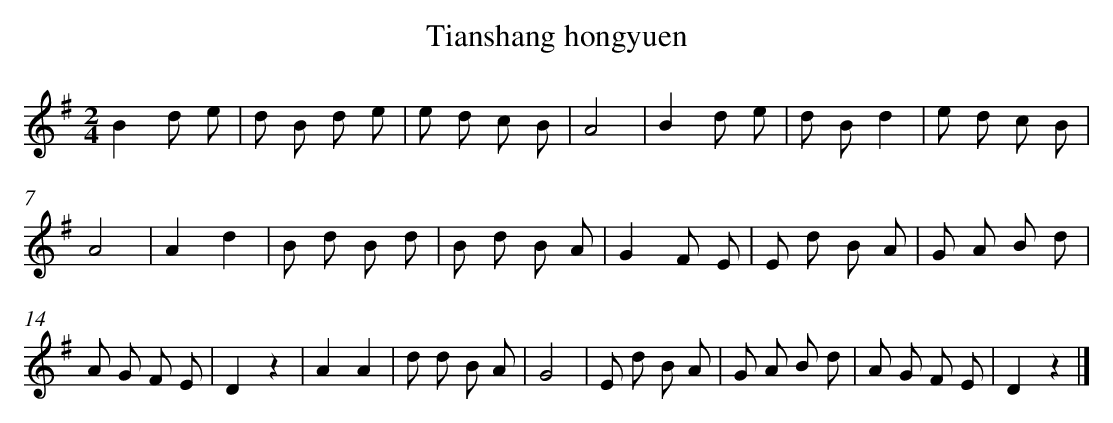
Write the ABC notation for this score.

X:1
T: Tianshang hongyuen
L: 1/8
M: 2/4
K: G
B2d e [I:setbarnb 1]|
d B d e |
e d c B |
A4 |
B2d e |
d Bd2 |
e d c B |
A4 |
A2d2 |
B d B d |
B d B A |
G2F E |
E d B A |
G A B d |
A G F E |
D2z2 |
A2A2 |
d d B A |
G4 |
E d B A |
G A B d |
A G F E |
D2z2 |]
